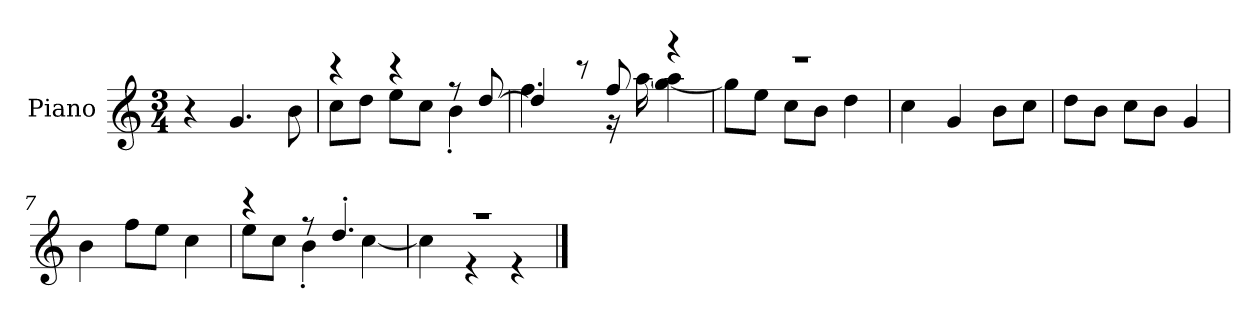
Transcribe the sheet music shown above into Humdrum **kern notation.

**kern
*part1
*staff1
*I"Piano
*I'P-no
*clefG2
*k[]
*M3/4
*MM177
=1
4r
4.g/
8b\
=2
*^
4r	8cc\L
.	8dd\J
4r	8ee\L
.	8cc\J
8r	4b'\
[8dd/	.
=3	=3
4dd/]	4.ff\
8r	.
8ff/	16r
.	[16aa\
4r	[4gg\ 4aa\]
=4	=4
2.r	8gg\L]
.	8ee\J
.	8cc\L
.	8b\J
.	4dd\
*v	*v
=5
4cc\
4g/
8b\L
8cc\J
=6
8dd\L
8b\J
8cc\L
8b\J
4g/
=7
4b\
8ff\L
8ee\J
4cc\
!!LO:LB:g=z
=8
*^
4r	8ee\L
.	8cc\J
8r	4b'\
4.dd'/	.
.	[4cc\
=9	=9
2.r	4cc\]
.	4r
.	4r
*v	*v
==
*-
